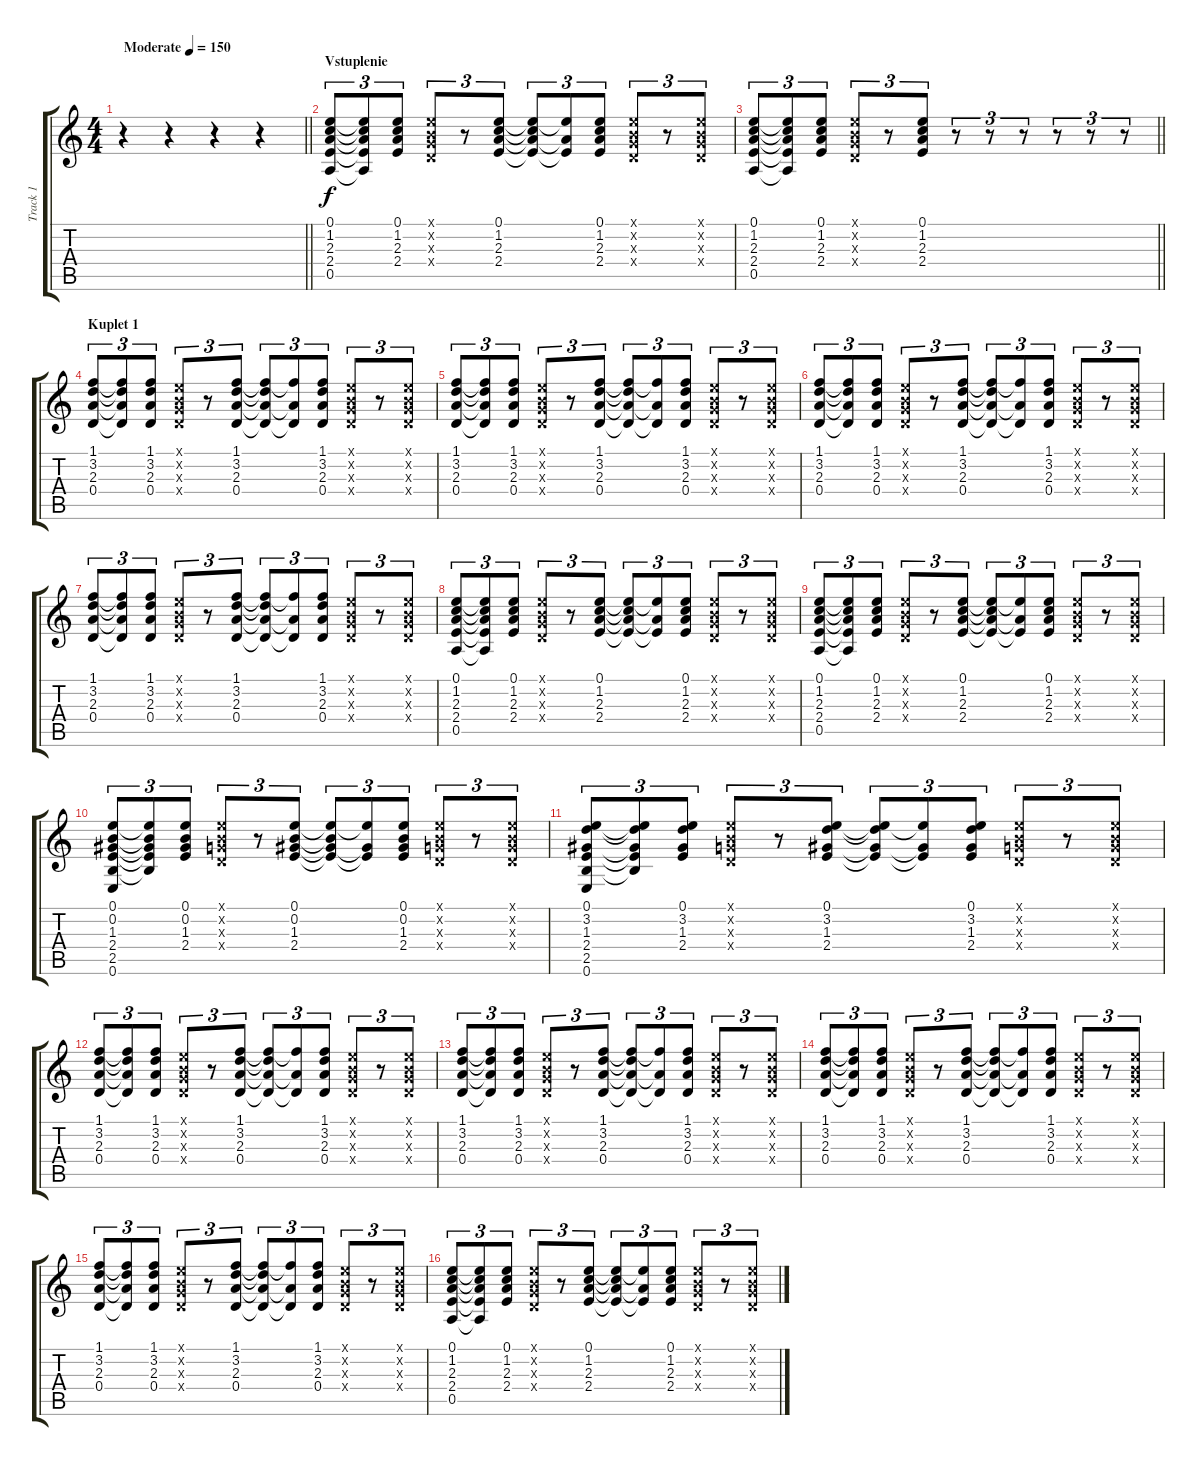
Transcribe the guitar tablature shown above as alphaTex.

\track ("Track 1" "Track 1") {instrument acousticguitarsteel}
\staff {score tabs}
\tuning (E4 B3 G3 D3 A2 E2) {hide}
\ts (4 4)
\tempo (150 "Moderate")
\clef g2
\barLineRight lightlight
\ks c
r.4{dy f instrument acousticguitarsteel} r.4 r.4 r.4 |
\section ("" "Vstuplenie")
(0.1 1.2 2.3 2.4 0.5).8{tu (3 2)} (0.1{t} 1.2{t} 2.3{t} 2.4{t} 0.5{t}).8{tu (3 2)} (0.1 1.2 2.3 2.4).8{tu (3 2)} (0.1{x} 0.2{x} 0.3{x} 0.4{x}).8{tu (3 2)} r.8{tu (3 2)} (0.1 1.2 2.3 2.4).8{tu (3 2)} (0.1{t} 1.2{t} 2.3{t} 2.4{t}).8{tu (3 2)} (0.1{t} 2.3{t} 2.4{t}).8{tu (3 2)} (0.1 1.2 2.3 2.4).8{tu (3 2)} (0.1{x} 0.2{x} 0.3{x} 0.4{x}).8{tu (3 2)} r.8{tu (3 2)} (0.1{x} 0.2{x} 0.3{x} 0.4{x}).8{tu (3 2)} |
\barLineRight lightlight
(0.1 1.2 2.3 2.4 0.5).8{tu (3 2)} (0.1{t} 1.2{t} 2.3{t} 2.4{t} 0.5{t}).8{tu (3 2)} (0.1 1.2 2.3 2.4).8{tu (3 2)} (0.1{x} 0.2{x} 0.3{x} 0.4{x}).8{tu (3 2)} r.8{tu (3 2)} (0.1 1.2 2.3 2.4).8{tu (3 2)} r.8{tu (3 2)} r.8{tu (3 2)} r.8{tu (3 2)} r.8{tu (3 2)} r.8{tu (3 2)} r.8{tu (3 2)} |
\section ("" "Kuplet 1")
(1.1 3.2 2.3 0.4).8{tu (3 2)} (1.1{t} 3.2{t} 2.3{t} 0.4{t}).8{tu (3 2)} (1.1 3.2 2.3 0.4).8{tu (3 2)} (0.1{x} 0.2{x} 0.3{x} 0.4{x}).8{tu (3 2)} r.8{tu (3 2)} (1.1 3.2 2.3 0.4).8{tu (3 2)} (1.1{t} 3.2{t} 2.3{t} 0.4{t}).8{tu (3 2)} (1.1{t} 2.3{t} 0.4{t}).8{tu (3 2)} (1.1 3.2 2.3 0.4).8{tu (3 2)} (0.1{x} 0.2{x} 0.3{x} 0.4{x}).8{tu (3 2)} r.8{tu (3 2)} (0.1{x} 0.2{x} 0.3{x} 0.4{x}).8{tu (3 2)} |
(1.1 3.2 2.3 0.4).8{tu (3 2)} (1.1{t} 3.2{t} 2.3{t} 0.4{t}).8{tu (3 2)} (1.1 3.2 2.3 0.4).8{tu (3 2)} (0.1{x} 0.2{x} 0.3{x} 0.4{x}).8{tu (3 2)} r.8{tu (3 2)} (1.1 3.2 2.3 0.4).8{tu (3 2)} (1.1{t} 3.2{t} 2.3{t} 0.4{t}).8{tu (3 2)} (1.1{t} 2.3{t} 0.4{t}).8{tu (3 2)} (1.1 3.2 2.3 0.4).8{tu (3 2)} (0.1{x} 0.2{x} 0.3{x} 0.4{x}).8{tu (3 2)} r.8{tu (3 2)} (0.1{x} 0.2{x} 0.3{x} 0.4{x}).8{tu (3 2)} |
(1.1 3.2 2.3 0.4).8{tu (3 2)} (1.1{t} 3.2{t} 2.3{t} 0.4{t}).8{tu (3 2)} (1.1 3.2 2.3 0.4).8{tu (3 2)} (0.1{x} 0.2{x} 0.3{x} 0.4{x}).8{tu (3 2)} r.8{tu (3 2)} (1.1 3.2 2.3 0.4).8{tu (3 2)} (1.1{t} 3.2{t} 2.3{t} 0.4{t}).8{tu (3 2)} (1.1{t} 2.3{t} 0.4{t}).8{tu (3 2)} (1.1 3.2 2.3 0.4).8{tu (3 2)} (0.1{x} 0.2{x} 0.3{x} 0.4{x}).8{tu (3 2)} r.8{tu (3 2)} (0.1{x} 0.2{x} 0.3{x} 0.4{x}).8{tu (3 2)} |
(1.1 3.2 2.3 0.4).8{tu (3 2)} (1.1{t} 3.2{t} 2.3{t} 0.4{t}).8{tu (3 2)} (1.1 3.2 2.3 0.4).8{tu (3 2)} (0.1{x} 0.2{x} 0.3{x} 0.4{x}).8{tu (3 2)} r.8{tu (3 2)} (1.1 3.2 2.3 0.4).8{tu (3 2)} (1.1{t} 3.2{t} 2.3{t} 0.4{t}).8{tu (3 2)} (1.1{t} 2.3{t} 0.4{t}).8{tu (3 2)} (1.1 3.2 2.3 0.4).8{tu (3 2)} (0.1{x} 0.2{x} 0.3{x} 0.4{x}).8{tu (3 2)} r.8{tu (3 2)} (0.1{x} 0.2{x} 0.3{x} 0.4{x}).8{tu (3 2)} |
(0.1 1.2 2.3 2.4 0.5).8{tu (3 2)} (0.1{t} 1.2{t} 2.3{t} 2.4{t} 0.5{t}).8{tu (3 2)} (0.1 1.2 2.3 2.4).8{tu (3 2)} (0.1{x} 0.2{x} 0.3{x} 0.4{x}).8{tu (3 2)} r.8{tu (3 2)} (0.1 1.2 2.3 2.4).8{tu (3 2)} (0.1{t} 1.2{t} 2.3{t} 2.4{t}).8{tu (3 2)} (0.1{t} 2.3{t} 2.4{t}).8{tu (3 2)} (0.1 1.2 2.3 2.4).8{tu (3 2)} (0.1{x} 0.2{x} 0.3{x} 0.4{x}).8{tu (3 2)} r.8{tu (3 2)} (0.1{x} 0.2{x} 0.3{x} 0.4{x}).8{tu (3 2)} |
(0.1 1.2 2.3 2.4 0.5).8{tu (3 2)} (0.1{t} 1.2{t} 2.3{t} 2.4{t} 0.5{t}).8{tu (3 2)} (0.1 1.2 2.3 2.4).8{tu (3 2)} (0.1{x} 0.2{x} 0.3{x} 0.4{x}).8{tu (3 2)} r.8{tu (3 2)} (0.1 1.2 2.3 2.4).8{tu (3 2)} (0.1{t} 1.2{t} 2.3{t} 2.4{t}).8{tu (3 2)} (0.1{t} 2.3{t} 2.4{t}).8{tu (3 2)} (0.1 1.2 2.3 2.4).8{tu (3 2)} (0.1{x} 0.2{x} 0.3{x} 0.4{x}).8{tu (3 2)} r.8{tu (3 2)} (0.1{x} 0.2{x} 0.3{x} 0.4{x}).8{tu (3 2)} |
(0.1 0.2 1.3 2.4 2.5 0.6).8{tu (3 2)} (0.1{t} 0.2{t} 1.3{t} 2.4{t} 2.5{t}).8{tu (3 2)} (0.1 0.2 1.3 2.4).8{tu (3 2)} (0.1{x} 0.2{x} 0.3{x} 0.4{x}).8{tu (3 2)} r.8{tu (3 2)} (0.1 0.2 1.3 2.4).8{tu (3 2)} (0.1{t} 0.2{t} 1.3{t} 2.4{t}).8{tu (3 2)} (0.1{t} 1.3{t} 2.4{t}).8{tu (3 2)} (0.1 0.2 1.3 2.4).8{tu (3 2)} (0.1{x} 0.2{x} 0.3{x} 0.4{x}).8{tu (3 2)} r.8{tu (3 2)} (0.1{x} 0.2{x} 0.3{x} 0.4{x}).8{tu (3 2)} |
(0.1 3.2 1.3 2.4 2.5 0.6).8{tu (3 2)} (0.1{t} 3.2{t} 1.3{t} 2.4{t} 2.5{t}).8{tu (3 2)} (0.1 3.2 1.3 2.4).8{tu (3 2)} (0.1{x} 0.2{x} 0.3{x} 0.4{x}).8{tu (3 2)} r.8{tu (3 2)} (0.1 3.2 1.3 2.4).8{tu (3 2)} (0.1{t} 3.2{t} 1.3{t} 2.4{t}).8{tu (3 2)} (0.1{t} 1.3{t} 2.4{t}).8{tu (3 2)} (0.1 3.2 1.3 2.4).8{tu (3 2)} (0.1{x} 0.2{x} 0.3{x} 0.4{x}).8{tu (3 2)} r.8{tu (3 2)} (0.1{x} 0.2{x} 0.3{x} 0.4{x}).8{tu (3 2)} |
(1.1 3.2 2.3 0.4).8{tu (3 2)} (1.1{t} 3.2{t} 2.3{t} 0.4{t}).8{tu (3 2)} (1.1 3.2 2.3 0.4).8{tu (3 2)} (0.1{x} 0.2{x} 0.3{x} 0.4{x}).8{tu (3 2)} r.8{tu (3 2)} (1.1 3.2 2.3 0.4).8{tu (3 2)} (1.1{t} 3.2{t} 2.3{t} 0.4{t}).8{tu (3 2)} (1.1{t} 2.3{t} 0.4{t}).8{tu (3 2)} (1.1 3.2 2.3 0.4).8{tu (3 2)} (0.1{x} 0.2{x} 0.3{x} 0.4{x}).8{tu (3 2)} r.8{tu (3 2)} (0.1{x} 0.2{x} 0.3{x} 0.4{x}).8{tu (3 2)} |
(1.1 3.2 2.3 0.4).8{tu (3 2)} (1.1{t} 3.2{t} 2.3{t} 0.4{t}).8{tu (3 2)} (1.1 3.2 2.3 0.4).8{tu (3 2)} (0.1{x} 0.2{x} 0.3{x} 0.4{x}).8{tu (3 2)} r.8{tu (3 2)} (1.1 3.2 2.3 0.4).8{tu (3 2)} (1.1{t} 3.2{t} 2.3{t} 0.4{t}).8{tu (3 2)} (1.1{t} 2.3{t} 0.4{t}).8{tu (3 2)} (1.1 3.2 2.3 0.4).8{tu (3 2)} (0.1{x} 0.2{x} 0.3{x} 0.4{x}).8{tu (3 2)} r.8{tu (3 2)} (0.1{x} 0.2{x} 0.3{x} 0.4{x}).8{tu (3 2)} |
(1.1 3.2 2.3 0.4).8{tu (3 2)} (1.1{t} 3.2{t} 2.3{t} 0.4{t}).8{tu (3 2)} (1.1 3.2 2.3 0.4).8{tu (3 2)} (0.1{x} 0.2{x} 0.3{x} 0.4{x}).8{tu (3 2)} r.8{tu (3 2)} (1.1 3.2 2.3 0.4).8{tu (3 2)} (1.1{t} 3.2{t} 2.3{t} 0.4{t}).8{tu (3 2)} (1.1{t} 2.3{t} 0.4{t}).8{tu (3 2)} (1.1 3.2 2.3 0.4).8{tu (3 2)} (0.1{x} 0.2{x} 0.3{x} 0.4{x}).8{tu (3 2)} r.8{tu (3 2)} (0.1{x} 0.2{x} 0.3{x} 0.4{x}).8{tu (3 2)} |
(1.1 3.2 2.3 0.4).8{tu (3 2)} (1.1{t} 3.2{t} 2.3{t} 0.4{t}).8{tu (3 2)} (1.1 3.2 2.3 0.4).8{tu (3 2)} (0.1{x} 0.2{x} 0.3{x} 0.4{x}).8{tu (3 2)} r.8{tu (3 2)} (1.1 3.2 2.3 0.4).8{tu (3 2)} (1.1{t} 3.2{t} 2.3{t} 0.4{t}).8{tu (3 2)} (1.1{t} 2.3{t} 0.4{t}).8{tu (3 2)} (1.1 3.2 2.3 0.4).8{tu (3 2)} (0.1{x} 0.2{x} 0.3{x} 0.4{x}).8{tu (3 2)} r.8{tu (3 2)} (0.1{x} 0.2{x} 0.3{x} 0.4{x}).8{tu (3 2)} |
(0.1 1.2 2.3 2.4 0.5).8{tu (3 2)} (0.1{t} 1.2{t} 2.3{t} 2.4{t} 0.5{t}).8{tu (3 2)} (0.1 1.2 2.3 2.4).8{tu (3 2)} (0.1{x} 0.2{x} 0.3{x} 0.4{x}).8{tu (3 2)} r.8{tu (3 2)} (0.1 1.2 2.3 2.4).8{tu (3 2)} (0.1{t} 1.2{t} 2.3{t} 2.4{t}).8{tu (3 2)} (0.1{t} 2.3{t} 2.4{t}).8{tu (3 2)} (0.1 1.2 2.3 2.4).8{tu (3 2)} (0.1{x} 0.2{x} 0.3{x} 0.4{x}).8{tu (3 2)} r.8{tu (3 2)} (0.1{x} 0.2{x} 0.3{x} 0.4{x}).8{tu (3 2)}
